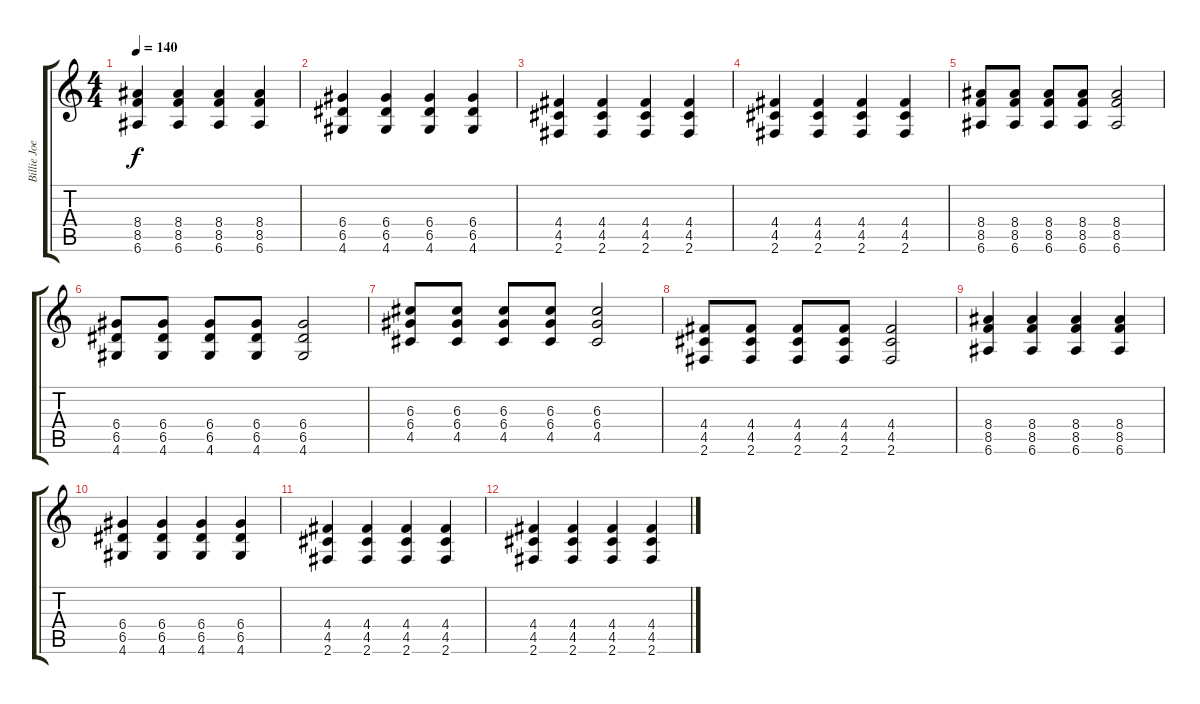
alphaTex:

\track ("Billie Joe" "Billie Joe") {instrument distortionguitar}
\staff {score tabs}
\tuning (E4 B3 G3 D3 A2 E2) {hide}
\ts (4 4)
\tempo 140
\clef g2
\ks c
(8.4 8.5 6.6).4{dy f} (8.4 8.5 6.6).4 (8.4 8.5 6.6).4 (8.4 8.5 6.6).4 |
(6.4 6.5 4.6).4 (6.4 6.5 4.6).4 (6.4 6.5 4.6).4 (6.4 6.5 4.6).4 |
(4.4 4.5 2.6).4 (4.4 4.5 2.6).4 (4.4 4.5 2.6).4 (4.4 4.5 2.6).4 |
(4.4 4.5 2.6).4 (4.4 4.5 2.6).4 (4.4 4.5 2.6).4 (4.4 4.5 2.6).4 |
(8.4 8.5 6.6).8 (8.4 8.5 6.6).8 (8.4 8.5 6.6).8 (8.4 8.5 6.6).8 (8.4 8.5 6.6).2 |
(6.4 6.5 4.6).8 (6.4 6.5 4.6).8 (6.4 6.5 4.6).8 (6.4 6.5 4.6).8 (6.4 6.5 4.6).2 |
(6.3 6.4 4.5).8 (6.3 6.4 4.5).8 (6.3 6.4 4.5).8 (6.3 6.4 4.5).8 (6.3 6.4 4.5).2 |
(4.4 4.5 2.6).8 (4.4 4.5 2.6).8 (4.4 4.5 2.6).8 (4.4 4.5 2.6).8 (4.4 4.5 2.6).2 |
(8.4 8.5 6.6).4 (8.4 8.5 6.6).4 (8.4 8.5 6.6).4 (8.4 8.5 6.6).4 |
(6.4 6.5 4.6).4 (6.4 6.5 4.6).4 (6.4 6.5 4.6).4 (6.4 6.5 4.6).4 |
(4.4 4.5 2.6).4 (4.4 4.5 2.6).4 (4.4 4.5 2.6).4 (4.4 4.5 2.6).4 |
(4.4 4.5 2.6).4 (4.4 4.5 2.6).4 (4.4 4.5 2.6).4 (4.4 4.5 2.6).4
